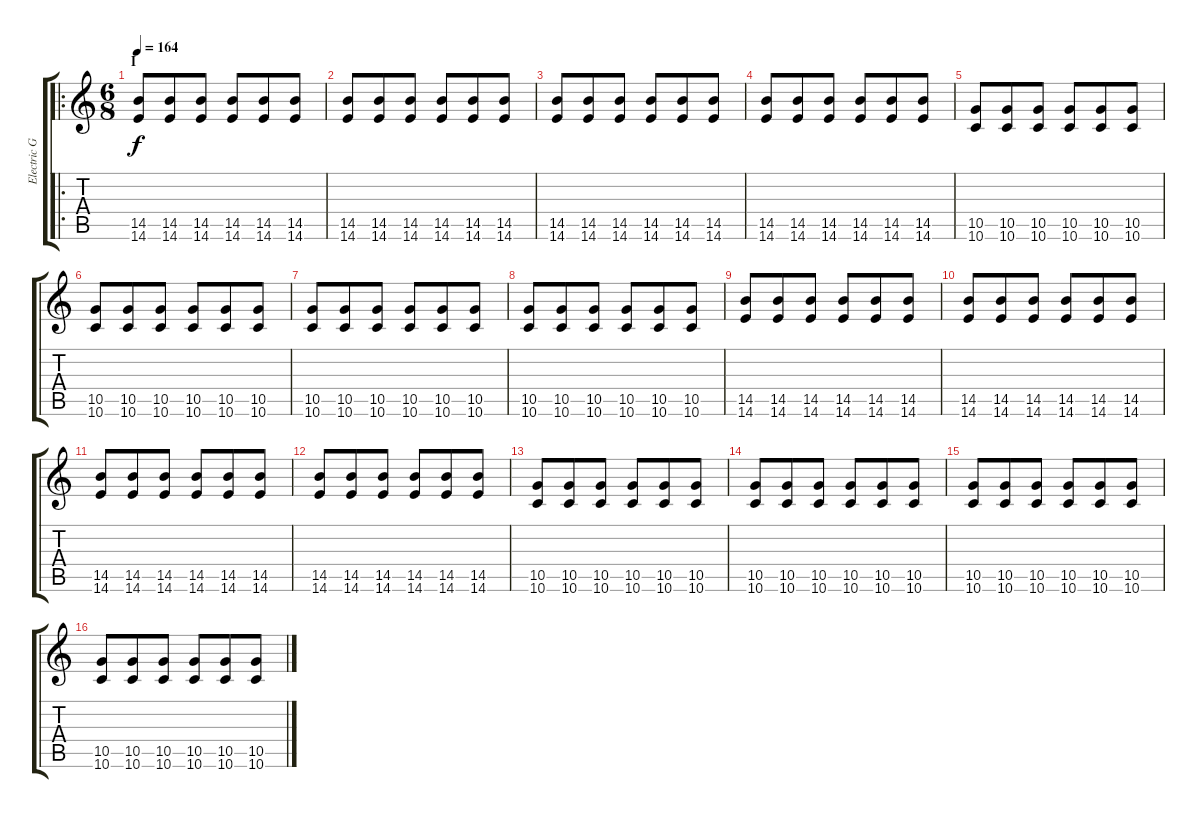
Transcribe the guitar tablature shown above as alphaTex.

\track ("Electric Guitar" "Electric G") {instrument overdrivenguitar}
\staff {score tabs}
\tuning (E4 B3 G3 D3 A2 D2) {hide}
\ro
\ts (6 8)
\section ("" "I")
\tempo 164
\clef g2
\ks c
(14.5 14.6).8{dy f instrument overdrivenguitar} (14.5 14.6).8 (14.5 14.6).8 (14.5 14.6).8 (14.5 14.6).8 (14.5 14.6).8 |
(14.5 14.6).8 (14.5 14.6).8 (14.5 14.6).8 (14.5 14.6).8 (14.5 14.6).8 (14.5 14.6).8 |
(14.5 14.6).8 (14.5 14.6).8 (14.5 14.6).8 (14.5 14.6).8 (14.5 14.6).8 (14.5 14.6).8 |
(14.5 14.6).8 (14.5 14.6).8 (14.5 14.6).8 (14.5 14.6).8 (14.5 14.6).8 (14.5 14.6).8 |
(10.5 10.6).8 (10.5 10.6).8 (10.5 10.6).8 (10.5 10.6).8 (10.5 10.6).8 (10.5 10.6).8 |
(10.5 10.6).8 (10.5 10.6).8 (10.5 10.6).8 (10.5 10.6).8 (10.5 10.6).8 (10.5 10.6).8 |
(10.5 10.6).8 (10.5 10.6).8 (10.5 10.6).8 (10.5 10.6).8 (10.5 10.6).8 (10.5 10.6).8 |
(10.5 10.6).8 (10.5 10.6).8 (10.5 10.6).8 (10.5 10.6).8 (10.5 10.6).8 (10.5 10.6).8 |
(14.5 14.6).8 (14.5 14.6).8 (14.5 14.6).8 (14.5 14.6).8 (14.5 14.6).8 (14.5 14.6).8 |
(14.5 14.6).8 (14.5 14.6).8 (14.5 14.6).8 (14.5 14.6).8 (14.5 14.6).8 (14.5 14.6).8 |
(14.5 14.6).8 (14.5 14.6).8 (14.5 14.6).8 (14.5 14.6).8 (14.5 14.6).8 (14.5 14.6).8 |
(14.5 14.6).8 (14.5 14.6).8 (14.5 14.6).8 (14.5 14.6).8 (14.5 14.6).8 (14.5 14.6).8 |
(10.5 10.6).8 (10.5 10.6).8 (10.5 10.6).8 (10.5 10.6).8 (10.5 10.6).8 (10.5 10.6).8 |
(10.5 10.6).8 (10.5 10.6).8 (10.5 10.6).8 (10.5 10.6).8 (10.5 10.6).8 (10.5 10.6).8 |
(10.5 10.6).8 (10.5 10.6).8 (10.5 10.6).8 (10.5 10.6).8 (10.5 10.6).8 (10.5 10.6).8 |
(10.5 10.6).8 (10.5 10.6).8 (10.5 10.6).8 (10.5 10.6).8 (10.5 10.6).8 (10.5 10.6).8
